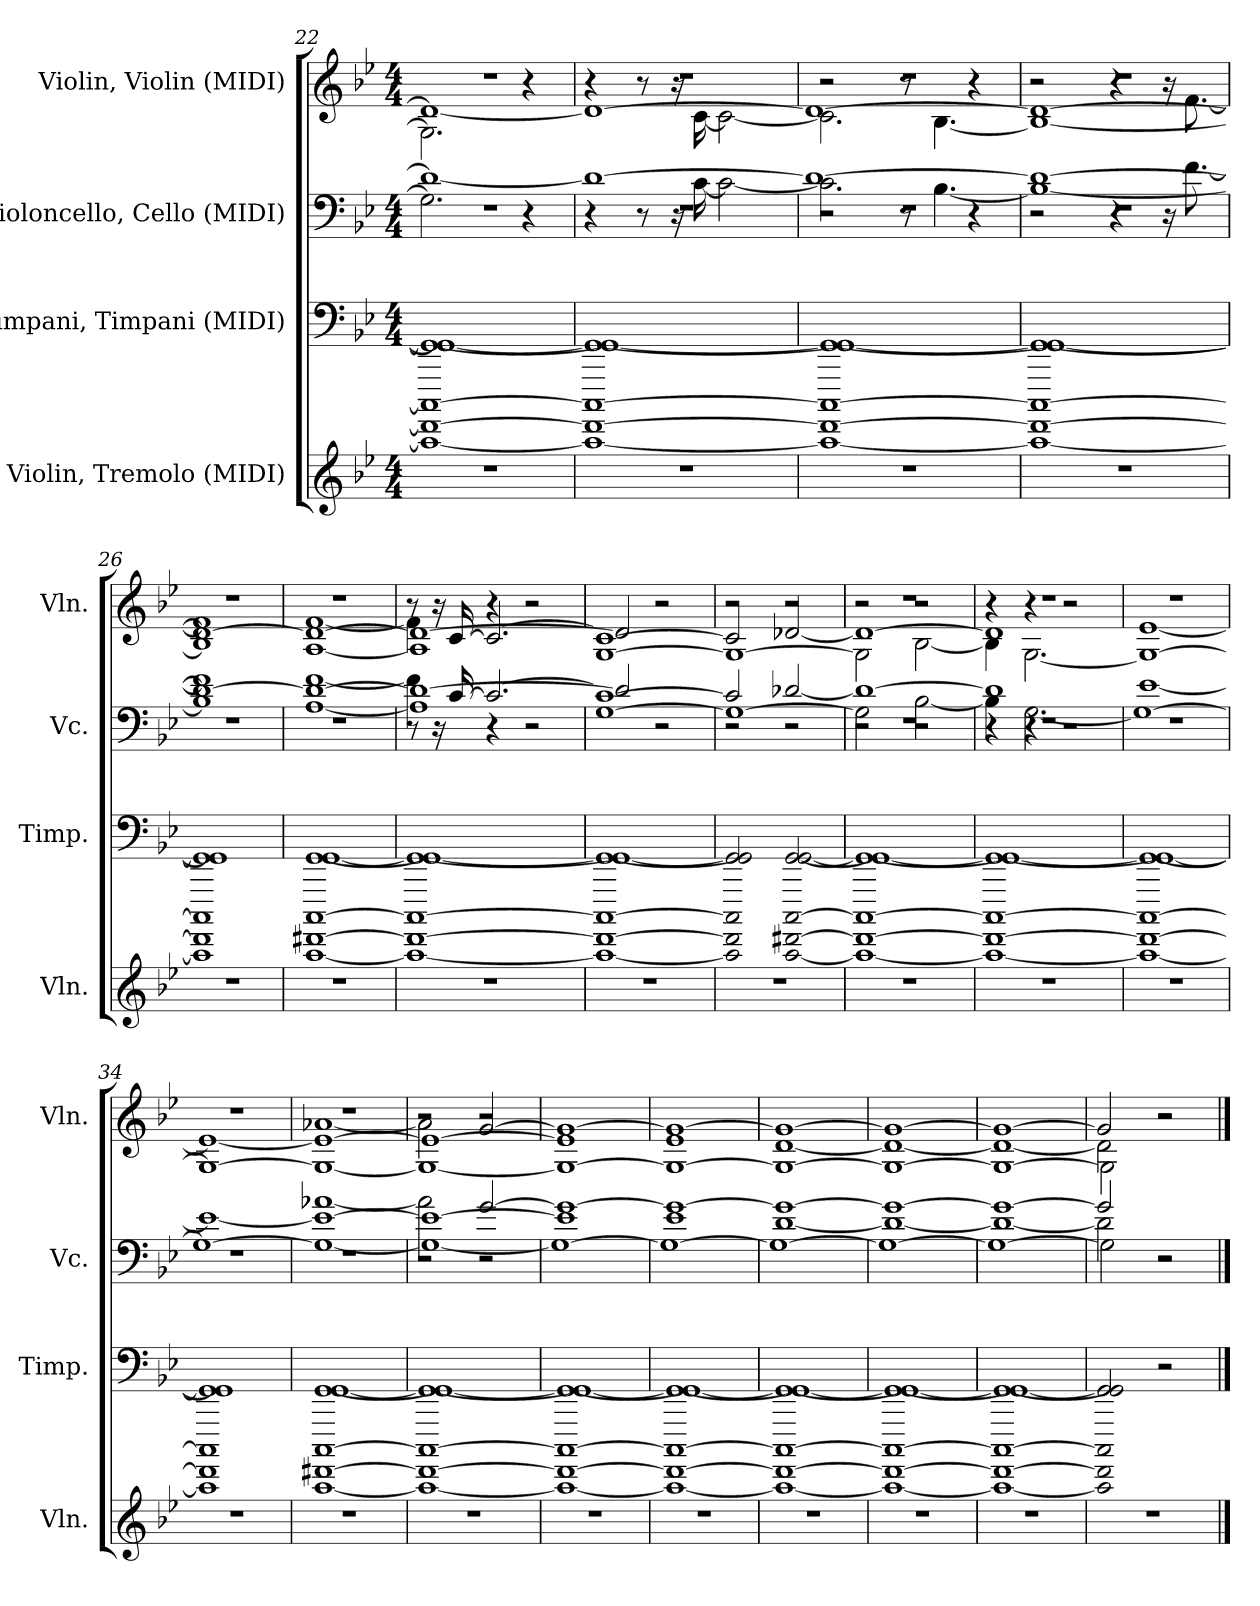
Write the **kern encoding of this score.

**kern	**kern	**kern	**kern
*part4	*part3	*part2	*part1
*staff4	*staff3	*staff2	*staff1
*I"Violin, Tremolo (MIDI)	*I"Timpani, Timpani (MIDI)	*I"Violoncello, Cello (MIDI)	*I"Violin, Violin (MIDI)
*I'Vln.	*I'Timp.	*I'Vc.	*I'Vln.
*clefG2	*clefF4	*clefF4	*clefG2
*k[b-e-]	*k[b-e-]	*k[b-e-]	*k[b-e-]
*M4/4	*M4/4	*M4/4	*M4/4
=22	=22	=22	=22
*	*	*^	*^
*	*	*	*^	*	*^
1r	1CCCCC_ 1FFFFF#_ 1CCCC_ 1FFFF#_ 1CCC_	1r	1d_	2.G\]	1r	1d_	2.G\]
.	.	.	.	4r	.	.	4r
!!LO:PB:g=z	!!	!!
=23	=23	=23	=23	=23	=23	=23	=23
1r	1CCCCC_ 1FFFFF#_ 1CCCC_ 1FFFF#_ 1CCC_	1r	4r	1d_	1r	4r	1d_
.	.	.	8r	.	.	8r	.
.	.	.	16r	.	.	16r	.
.	.	.	[16c\	.	.	[16c\	.
.	.	.	2c\_	.	.	2c\_	.
=24	=24	=24	=24	=24	=24	=24	=24
*	*	*	*	*^	*	*	*^
1r	1CCCCC_ 1FFFFF#_ 1CCCC_ 1FFFF#_ 1CCC_	1r	2.c\]	1d_	2r	1r	2.c\]	1d_	2r
.	.	.	.	.	8r	.	.	.	8r
.	.	.	.	.	[4.B-\	.	.	.	[4.B-\
.	.	.	4r	.	.	.	4r	.	.
=25	=25	=25	=25	=25	=25	=25	=25	=25	=25
1r	1CCCCC_ 1FFFFF#_ 1CCCC_ 1FFFF#_ 1CCC_	1r	2r	1d_	1B-_	1r	2r	1d_	1B-_
.	.	.	4r	.	.	.	4r	.	.
.	.	.	16r	.	.	.	16r	.	.
.	.	.	[8.f\	.	.	.	[8.f\	.	.
=26	=26	=26	=26	=26	=26	=26	=26	=26	=26
1r	1CCCCC] 1FFFFF#] 1CCCC] 1FFFF#] 1CCC]	1r	1f]	1d_	1B-]	1r	1f]	1d_	1B-]
=27	=27	=27	=27	=27	=27	=27	=27	=27	=27
1r	[1CCCCC [1FFFFF#X [1CCCC [1FFFF#X [1CCC	1r	[1f	1d_	[1A	1r	[1f	1d_	[1A
=28	=28	=28	=28	=28	=28	=28	=28	=28	=28
1r	1CCCCC_ 1FFFFF#_ 1CCCC_ 1FFFF#_ 1CCC_	8r	4f\]	1d_	1A]	8r	4f\]	1d_	1A]
.	.	16r	.	.	.	16r	.	.	.
.	.	[16c/	.	.	.	[16c/	.	.	.
.	.	2.c/_	4r	.	.	2.c/_	4r	.	.
.	.	.	2r	.	.	.	2r	.	.
*	*	*	*	*v	*v	*	*	*	*
*	*	*	*	*	*	*	*v	*v
=29	=29	=29	=29	=29	=29	=29	=29
1r	1CCCCC_ 1FFFFF#_ 1CCCC_ 1FFFF#_ 1CCC_	1c_	2d/]	[1G	1c_	2d/]	[1G
.	.	.	2r	.	.	2r	.
=30	=30	=30	=30	=30	=30	=30	=30
1r	2CCCCC/] 2FFFFF#/] 2CCCC/] 2FFFF#/] 2CCC/]	2c/]	2r	1G_	2c/]	2r	1G_
.	[2CCCCC/ [2FFFFF#X/ [2CCCC/ [2FFFF#X/ [2CCC/	2r	[2d-X/	.	2r	[2d-X/	.
!!LO:LB:g=z
=31	=31	=31	=31	=31	=31	=31	=31
*	*	*	*	*^	*	*	*^
1r	1CCCCC_ 1FFFFF#_ 1CCCC_ 1FFFF#_ 1CCC_	1r	2r	1d-_	2G\]	1r	2r	1d-_	2G\]
.	.	.	[2B-\	.	2r	.	[2B-\	.	2r
=32	=32	=32	=32	=32	=32	=32	=32	=32	=32
1r	1CCCCC_ 1FFFFF#_ 1CCCC_ 1FFFF#_ 1CCC_	1r	4B-\]	1d-]	4r	1r	4B-\]	1d-]	4r
.	.	.	4r	.	[2.G\	.	4r	.	[2.G\
.	.	.	2r	.	.	.	2r	.	.
*	*	*	*	*v	*v	*	*	*	*
*	*	*	*	*	*	*	*v	*v
=33	=33	=33	=33	=33	=33	=33	=33
1r	1CCCCC_ 1FFFFF#_ 1CCCC_ 1FFFF#_ 1CCC_	1r	[1e-	1G_	1r	[1e-	1G_
=34	=34	=34	=34	=34	=34	=34	=34
1r	1CCCCC] 1FFFFF#] 1CCCC] 1FFFF#] 1CCC]	1r	1e-_	1G_	1r	1e-_	1G_
=35	=35	=35	=35	=35	=35	=35	=35
*	*	*	*	*^	*	*	*^
1r	[1CCCCC [1FFFFF#X [1CCCC [1FFFF#X [1CCC	1r	[1a-X	1e-_	1G_	1r	[1a-X	1e-_	1G_
=36	=36	=36	=36	=36	=36	=36	=36	=36	=36
1r	1CCCCC_ 1FFFFF#_ 1CCCC_ 1FFFF#_ 1CCC_	2r	2a-\]	1e-_	1G_	2r	2a-\]	1e-_	1G_
.	.	[2g/	2r	.	.	[2g/	2r	.	.
*	*	*	*	*v	*v	*	*	*	*
*	*	*	*	*	*	*	*v	*v
=37	=37	=37	=37	=37	=37	=37	=37
1r	1CCCCC_ 1FFFFF#_ 1CCCC_ 1FFFF#_ 1CCC_	1g_	1e-]	1G_	1g_	1e-]	1G_
=38	=38	=38	=38	=38	=38	=38	=38
1r	1CCCCC_ 1FFFFF#_ 1CCCC_ 1FFFF#_ 1CCC_	1g_	1e-	1G_	1g_	1e-	1G_
=39	=39	=39	=39	=39	=39	=39	=39
1r	1CCCCC_ 1FFFFF#_ 1CCCC_ 1FFFF#_ 1CCC_	1g_	[1d	1G_	1g_	[1d	1G_
=40	=40	=40	=40	=40	=40	=40	=40
1r	1CCCCC_ 1FFFFF#_ 1CCCC_ 1FFFF#_ 1CCC_	1g_	1d_	1G_	1g_	1d_	1G_
=41	=41	=41	=41	=41	=41	=41	=41
1r	1CCCCC_ 1FFFFF#_ 1CCCC_ 1FFFF#_ 1CCC_	1g_	1d_	1G_	1g_	1d_	1G_
=42	=42	=42	=42	=42	=42	=42	=42
1r	2CCCCC/] 2FFFFF#/] 2CCCC/] 2FFFF#/] 2CCC/]	2g/]	2d\]	2G\]	2g/]	2d\]	2G\]
.	2r	2r	2r	2r	2r	2r	2r
*	*	*v	*v	*v	*	*	*
*	*	*	*v	*v	*v
==	==	==	==
*-	*-	*-	*-
